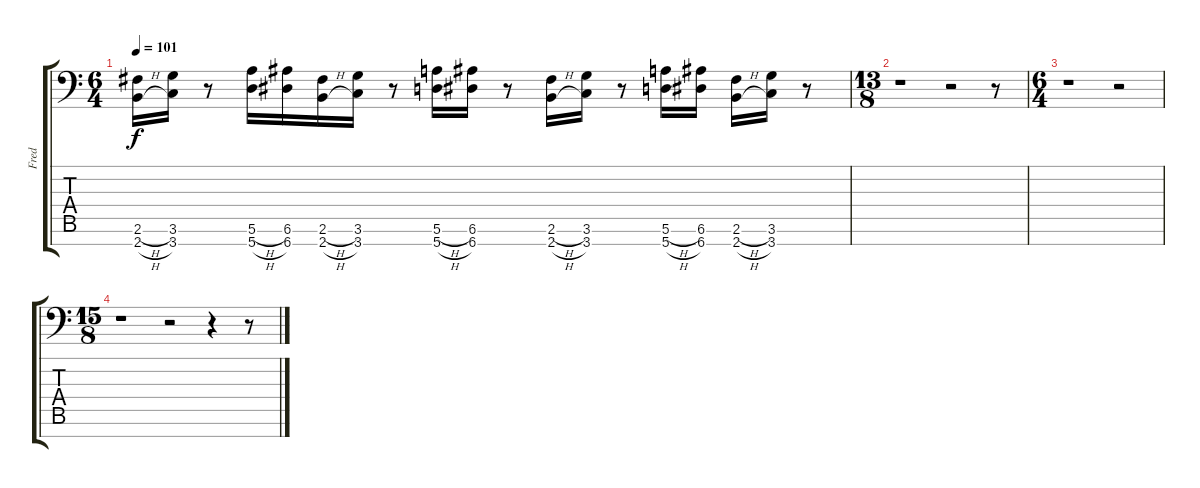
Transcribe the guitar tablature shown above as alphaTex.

\track ("Fred" "Fred") {instrument overdrivenguitar}
\staff {score tabs}
\tuning (E4 B3 G3 D3 A2 E2 A1) {hide}
\ts (6 4)
\tempo 101
\clef f4
\ks c
(2.6{h} 2.7{h}).16{dy f} (3.6 3.7).16 r.8 (5.6{h} 5.7{h}).16 (6.6 6.7).16 (2.6{h} 2.7{h}).16 (3.6 3.7).16 r.8 (5.6{h} 5.7{h}).16 (6.6 6.7).16 r.8 (2.6{h} 2.7{h}).16 (3.6 3.7).16 r.8 (5.6{h} 5.7{h}).16 (6.6 6.7).16 (2.6{h} 2.7{h}).16 (3.6 3.7).16 r.8 |
\ts (13 8)
r.1 r.2 r.8 |
\ts (6 4)
r.1 r.2 |
\ts (15 8)
r.1 r.2 r.4 r.8
